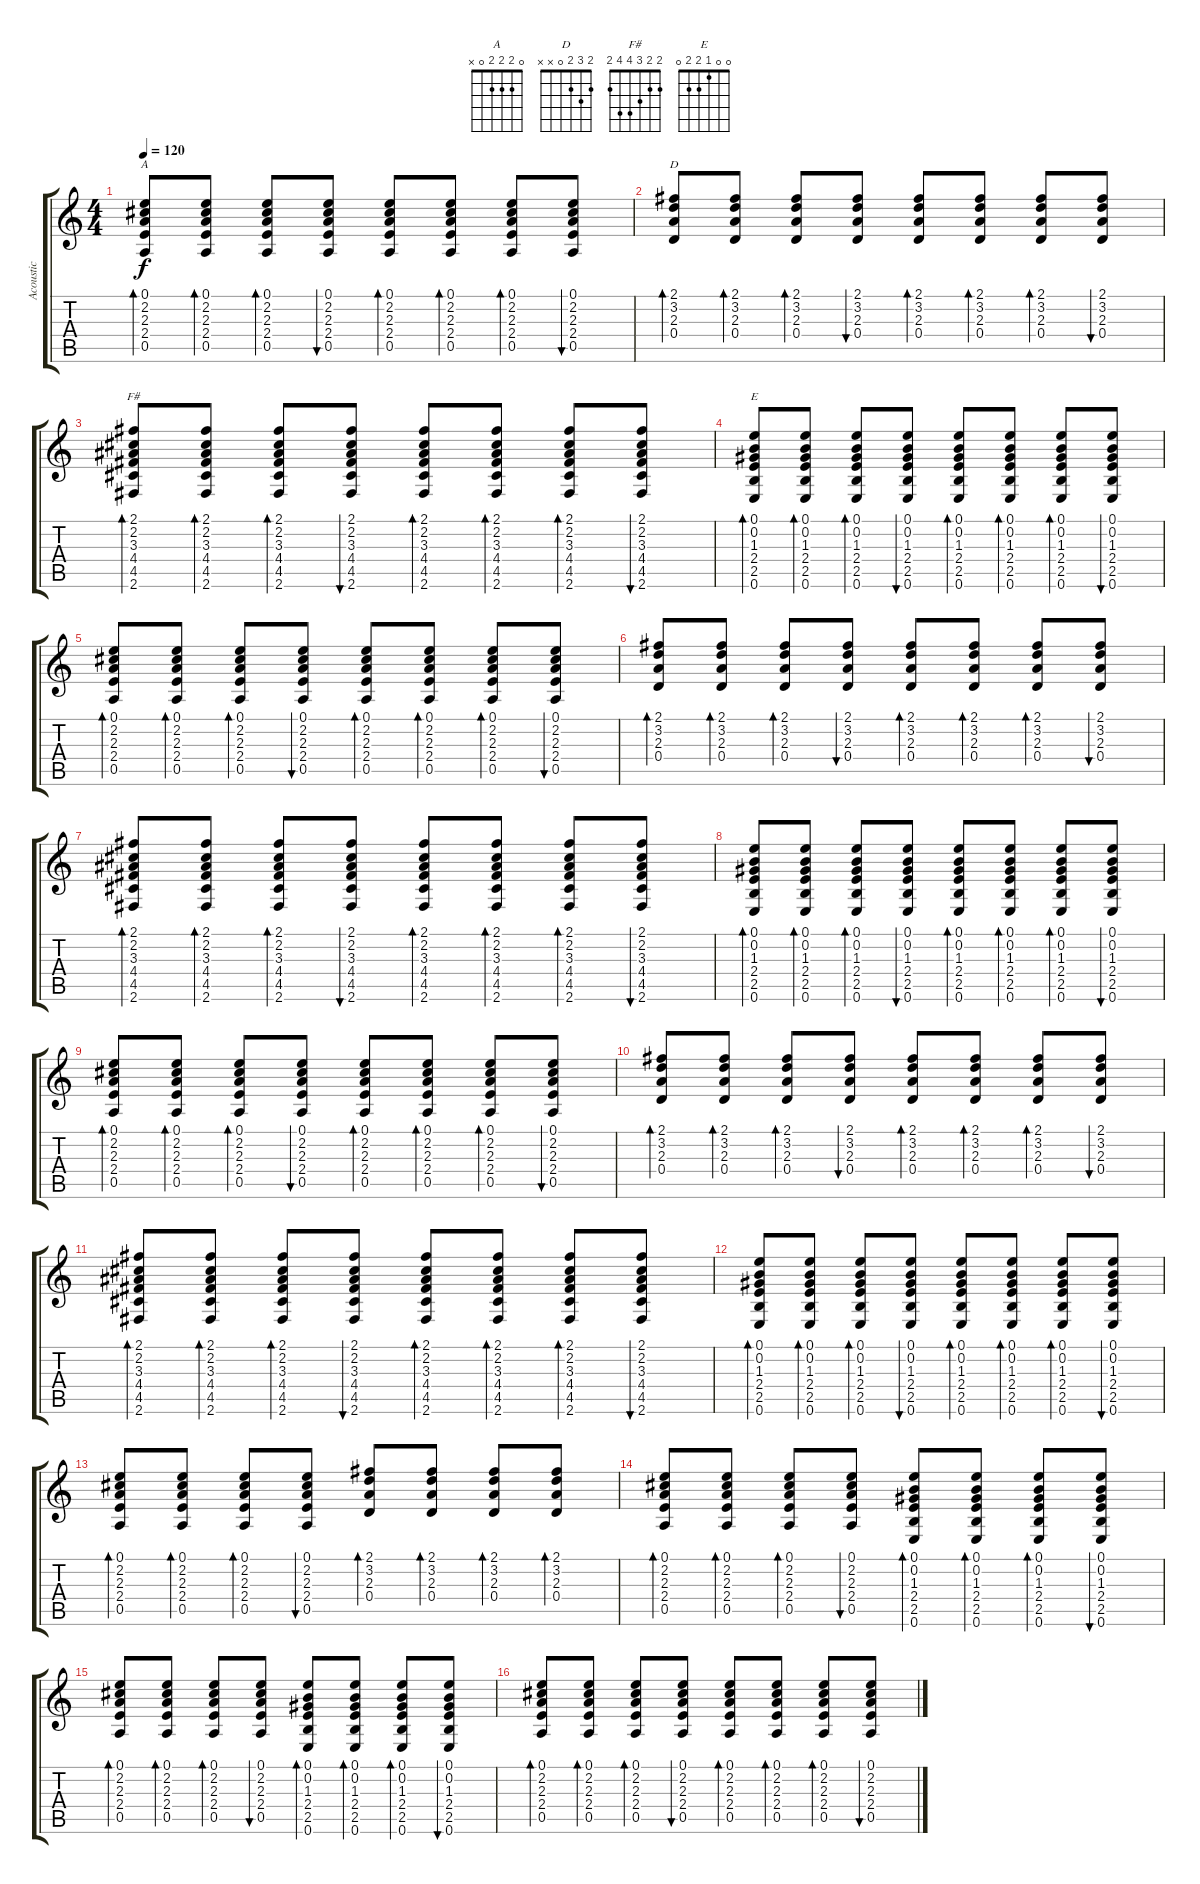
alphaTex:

\track ("Acoustic" "Acoustic") {instrument acousticguitarsteel}
\staff {score tabs}
\tuning (E4 B3 G3 D3 A2 E2) {hide}
\chord ("A" 0 2 2 2 0 x)
\chord ("D" 2 3 2 0 x x)
\chord ("F#" 2 2 3 4 4 2)
\chord ("E" 0 0 1 2 2 0)
\ts (4 4)
\tempo 120
\clef g2
\ks c
(0.1 2.2 2.3 2.4 0.5).8{bd 60 ch "A" dy f volume 5} (0.1 2.2 2.3 2.4 0.5).8{bd 60} (0.1 2.2 2.3 2.4 0.5).8{bd 60} (0.1 2.2 2.3 2.4 0.5).8{bu 60} (0.1 2.2 2.3 2.4 0.5).8{bd 60} (0.1 2.2 2.3 2.4 0.5).8{bd 60} (0.1 2.2 2.3 2.4 0.5).8{bd 60} (0.1 2.2 2.3 2.4 0.5).8{bu 60} |
(2.1 3.2 2.3 0.4).8{bd 60 ch "D"} (2.1 3.2 2.3 0.4).8{bd 60} (2.1 3.2 2.3 0.4).8{bd 60} (2.1 3.2 2.3 0.4).8{bu 60} (2.1 3.2 2.3 0.4).8{bd 60} (2.1 3.2 2.3 0.4).8{bd 60} (2.1 3.2 2.3 0.4).8{bd 60} (2.1 3.2 2.3 0.4).8{bu 60} |
(2.1 2.2 3.3 4.4 4.5 2.6).8{bd 60 ch "F#"} (2.1 2.2 3.3 4.4 4.5 2.6).8{bd 60} (2.1 2.2 3.3 4.4 4.5 2.6).8{bd 60} (2.1 2.2 3.3 4.4 4.5 2.6).8{bu 60} (2.1 2.2 3.3 4.4 4.5 2.6).8{bd 60} (2.1 2.2 3.3 4.4 4.5 2.6).8{bd 60} (2.1 2.2 3.3 4.4 4.5 2.6).8{bd 60} (2.1 2.2 3.3 4.4 4.5 2.6).8{bu 60} |
(0.1 0.2 1.3 2.4 2.5 0.6).8{bd 60 ch "E"} (0.1 0.2 1.3 2.4 2.5 0.6).8{bd 60} (0.1 0.2 1.3 2.4 2.5 0.6).8{bd 60} (0.1 0.2 1.3 2.4 2.5 0.6).8{bu 60} (0.1 0.2 1.3 2.4 2.5 0.6).8{bd 60} (0.1 0.2 1.3 2.4 2.5 0.6).8{bd 60} (0.1 0.2 1.3 2.4 2.5 0.6).8{bd 60} (0.1 0.2 1.3 2.4 2.5 0.6).8{bu 60} |
(0.1 2.2 2.3 2.4 0.5).8{bd 60 volume 5} (0.1 2.2 2.3 2.4 0.5).8{bd 60} (0.1 2.2 2.3 2.4 0.5).8{bd 60} (0.1 2.2 2.3 2.4 0.5).8{bu 60} (0.1 2.2 2.3 2.4 0.5).8{bd 60} (0.1 2.2 2.3 2.4 0.5).8{bd 60} (0.1 2.2 2.3 2.4 0.5).8{bd 60} (0.1 2.2 2.3 2.4 0.5).8{bu 60} |
(2.1 3.2 2.3 0.4).8{bd 60} (2.1 3.2 2.3 0.4).8{bd 60} (2.1 3.2 2.3 0.4).8{bd 60} (2.1 3.2 2.3 0.4).8{bu 60} (2.1 3.2 2.3 0.4).8{bd 60} (2.1 3.2 2.3 0.4).8{bd 60} (2.1 3.2 2.3 0.4).8{bd 60} (2.1 3.2 2.3 0.4).8{bu 60} |
(2.1 2.2 3.3 4.4 4.5 2.6).8{bd 60} (2.1 2.2 3.3 4.4 4.5 2.6).8{bd 60} (2.1 2.2 3.3 4.4 4.5 2.6).8{bd 60} (2.1 2.2 3.3 4.4 4.5 2.6).8{bu 60} (2.1 2.2 3.3 4.4 4.5 2.6).8{bd 60} (2.1 2.2 3.3 4.4 4.5 2.6).8{bd 60} (2.1 2.2 3.3 4.4 4.5 2.6).8{bd 60} (2.1 2.2 3.3 4.4 4.5 2.6).8{bu 60} |
(0.1 0.2 1.3 2.4 2.5 0.6).8{bd 60} (0.1 0.2 1.3 2.4 2.5 0.6).8{bd 60} (0.1 0.2 1.3 2.4 2.5 0.6).8{bd 60} (0.1 0.2 1.3 2.4 2.5 0.6).8{bu 60} (0.1 0.2 1.3 2.4 2.5 0.6).8{bd 60} (0.1 0.2 1.3 2.4 2.5 0.6).8{bd 60} (0.1 0.2 1.3 2.4 2.5 0.6).8{bd 60} (0.1 0.2 1.3 2.4 2.5 0.6).8{bu 60} |
(0.1 2.2 2.3 2.4 0.5).8{bd 60 volume 5} (0.1 2.2 2.3 2.4 0.5).8{bd 60} (0.1 2.2 2.3 2.4 0.5).8{bd 60} (0.1 2.2 2.3 2.4 0.5).8{bu 60} (0.1 2.2 2.3 2.4 0.5).8{bd 60} (0.1 2.2 2.3 2.4 0.5).8{bd 60} (0.1 2.2 2.3 2.4 0.5).8{bd 60} (0.1 2.2 2.3 2.4 0.5).8{bu 60} |
(2.1 3.2 2.3 0.4).8{bd 60} (2.1 3.2 2.3 0.4).8{bd 60} (2.1 3.2 2.3 0.4).8{bd 60} (2.1 3.2 2.3 0.4).8{bu 60} (2.1 3.2 2.3 0.4).8{bd 60} (2.1 3.2 2.3 0.4).8{bd 60} (2.1 3.2 2.3 0.4).8{bd 60} (2.1 3.2 2.3 0.4).8{bu 60} |
(2.1 2.2 3.3 4.4 4.5 2.6).8{bd 60} (2.1 2.2 3.3 4.4 4.5 2.6).8{bd 60} (2.1 2.2 3.3 4.4 4.5 2.6).8{bd 60} (2.1 2.2 3.3 4.4 4.5 2.6).8{bu 60} (2.1 2.2 3.3 4.4 4.5 2.6).8{bd 60} (2.1 2.2 3.3 4.4 4.5 2.6).8{bd 60} (2.1 2.2 3.3 4.4 4.5 2.6).8{bd 60} (2.1 2.2 3.3 4.4 4.5 2.6).8{bu 60} |
(0.1 0.2 1.3 2.4 2.5 0.6).8{bd 60} (0.1 0.2 1.3 2.4 2.5 0.6).8{bd 60} (0.1 0.2 1.3 2.4 2.5 0.6).8{bd 60} (0.1 0.2 1.3 2.4 2.5 0.6).8{bu 60} (0.1 0.2 1.3 2.4 2.5 0.6).8{bd 60} (0.1 0.2 1.3 2.4 2.5 0.6).8{bd 60} (0.1 0.2 1.3 2.4 2.5 0.6).8{bd 60} (0.1 0.2 1.3 2.4 2.5 0.6).8{bu 60} |
(0.1 2.2 2.3 2.4 0.5).8{bd 120} (0.1 2.2 2.3 2.4 0.5).8{bd 60} (0.1 2.2 2.3 2.4 0.5).8{bd 120} (0.1 2.2 2.3 2.4 0.5).8{bu 120} (2.1 3.2 2.3 0.4).8{bd 120} (2.1 3.2 2.3 0.4).8{bd 120} (2.1 3.2 2.3 0.4).8{bd 120} (2.1 3.2 2.3 0.4).8{bd 120} |
(0.1 2.2 2.3 2.4 0.5).8{bd 120} (0.1 2.2 2.3 2.4 0.5).8{bd 120} (0.1 2.2 2.3 2.4 0.5).8{bd 120} (0.1 2.2 2.3 2.4 0.5).8{bu 120} (0.1 0.2 1.3 2.4 2.5 0.6).8{bd 120} (0.1 0.2 1.3 2.4 2.5 0.6).8{bd 120} (0.1 0.2 1.3 2.4 2.5 0.6).8{bd 120} (0.1 0.2 1.3 2.4 2.5 0.6).8{bu 120} |
(0.1 2.2 2.3 2.4 0.5).8{bd 120} (0.1 2.2 2.3 2.4 0.5).8{bd 120} (0.1 2.2 2.3 2.4 0.5).8{bd 120} (0.1 2.2 2.3 2.4 0.5).8{bu 120} (0.1 0.2 1.3 2.4 2.5 0.6).8{bd 120} (0.1 0.2 1.3 2.4 2.5 0.6).8{bd 120} (0.1 0.2 1.3 2.4 2.5 0.6).8{bd 120} (0.1 0.2 1.3 2.4 2.5 0.6).8{bu 120} |
(0.1 2.2 2.3 2.4 0.5).8{bd 60 volume 5} (0.1 2.2 2.3 2.4 0.5).8{bd 60} (0.1 2.2 2.3 2.4 0.5).8{bd 60} (0.1 2.2 2.3 2.4 0.5).8{bu 60} (0.1 2.2 2.3 2.4 0.5).8{bd 60} (0.1 2.2 2.3 2.4 0.5).8{bd 60} (0.1 2.2 2.3 2.4 0.5).8{bd 60} (0.1 2.2 2.3 2.4 0.5).8{bu 60}
